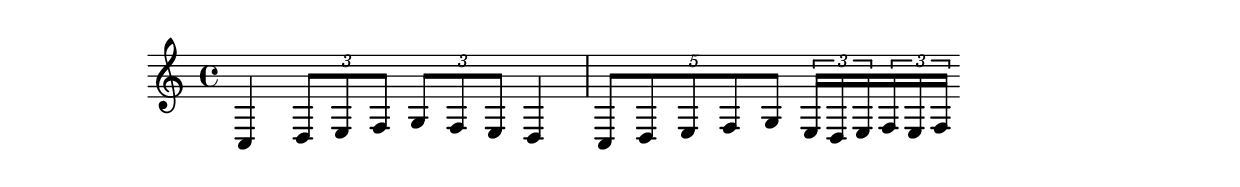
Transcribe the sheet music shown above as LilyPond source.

\version "2.18.2"

\book {
  \header {
  }

  \bookpart {
    <<
    \new Staff = Staff \with { }
    \context Staff = Staff {
      \relative c {
        << \new Voice = "voice1" {
          c4 \tuplet 3/2 4 { d8 e f g f e } d4

          \tuplet 5/4 2 { c8 d e f g }
          
          \tuplet 3/2 8 { e16 d e f e f }
        } >>
      }
    }
    >>
  }
}
